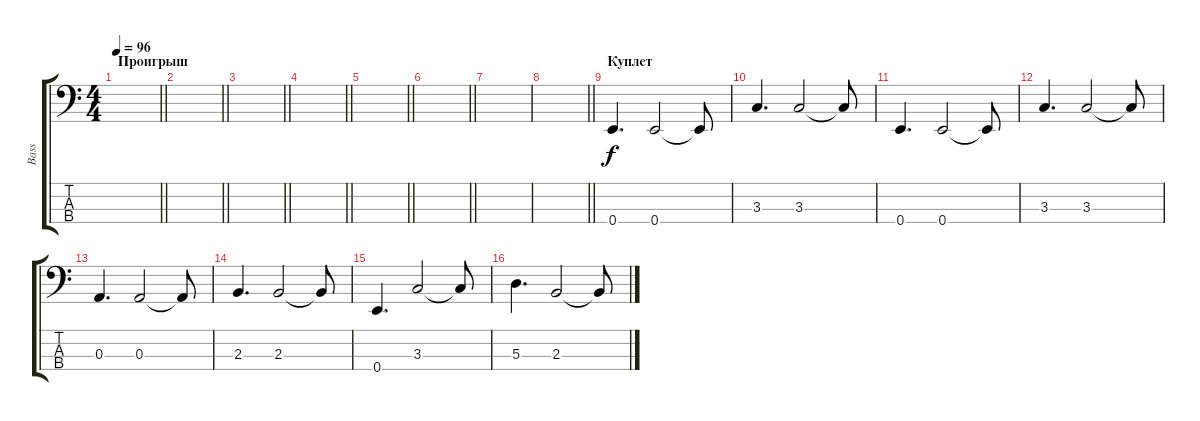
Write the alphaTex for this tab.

\track ("Bass" "Bass") {instrument electricbassfinger}
\staff {score tabs}
\tuning (G2 D2 A1 E1) {hide}
\ts (4 4)
\section ("" "Проигрыш")
\tempo 96
\clef f4
\barLineRight lightlight
\ks c
|
\barLineRight lightlight
|
\barLineRight lightlight
|
\barLineRight lightlight
|
\barLineRight lightlight
|
\barLineRight lightlight
|
|
\barLineRight lightlight
|
\section ("" "Куплет")
0.4.4{d} 0.4.2 0.4{t}.8 |
3.3.4{d} 3.3.2 3.3{t}.8 |
0.4.4{d} 0.4.2 0.4{t}.8 |
3.3.4{d} 3.3.2 3.3{t}.8 |
0.3.4{d} 0.3.2 0.3{t}.8 |
2.3.4{d} 2.3.2 2.3{t}.8 |
0.4.4{d} 3.3.2 3.3{t}.8 |
5.3.4{d} 2.3.2 2.3{t}.8
